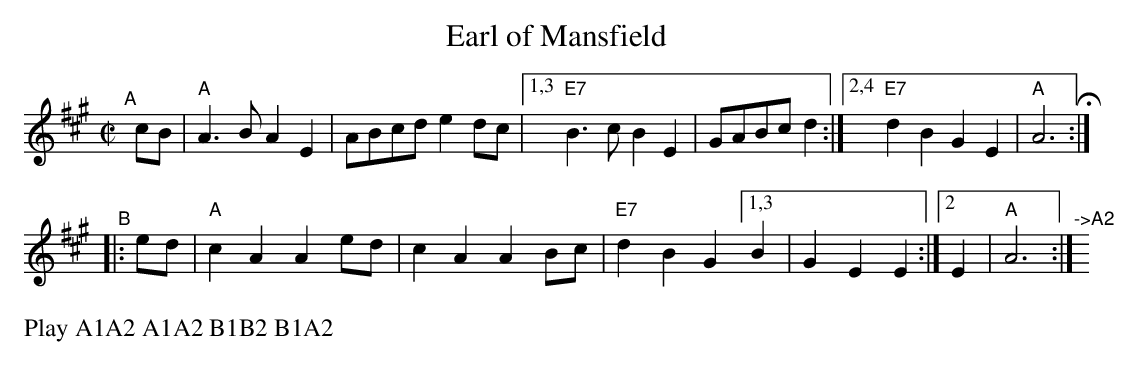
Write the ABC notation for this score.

X:1
T: Earl of Mansfield
M: C|
K: A
"^A"[|] cB | "A"A3B A2E2 | ABcd e2dc |[1,3 "E7"B3c B2E2 | GABc d2 :|[2,4 "E7"d2B2 G2E2 | "A"A6 H:|
"^B"|: ed | "A"c2A2 A2ed | c2A2 A2Bc | "E7"d2B2 G2 [1,3 B2 | G2E2 E2 :|[2 E2 | "A"A6 :| "^->A2"y3[|]
